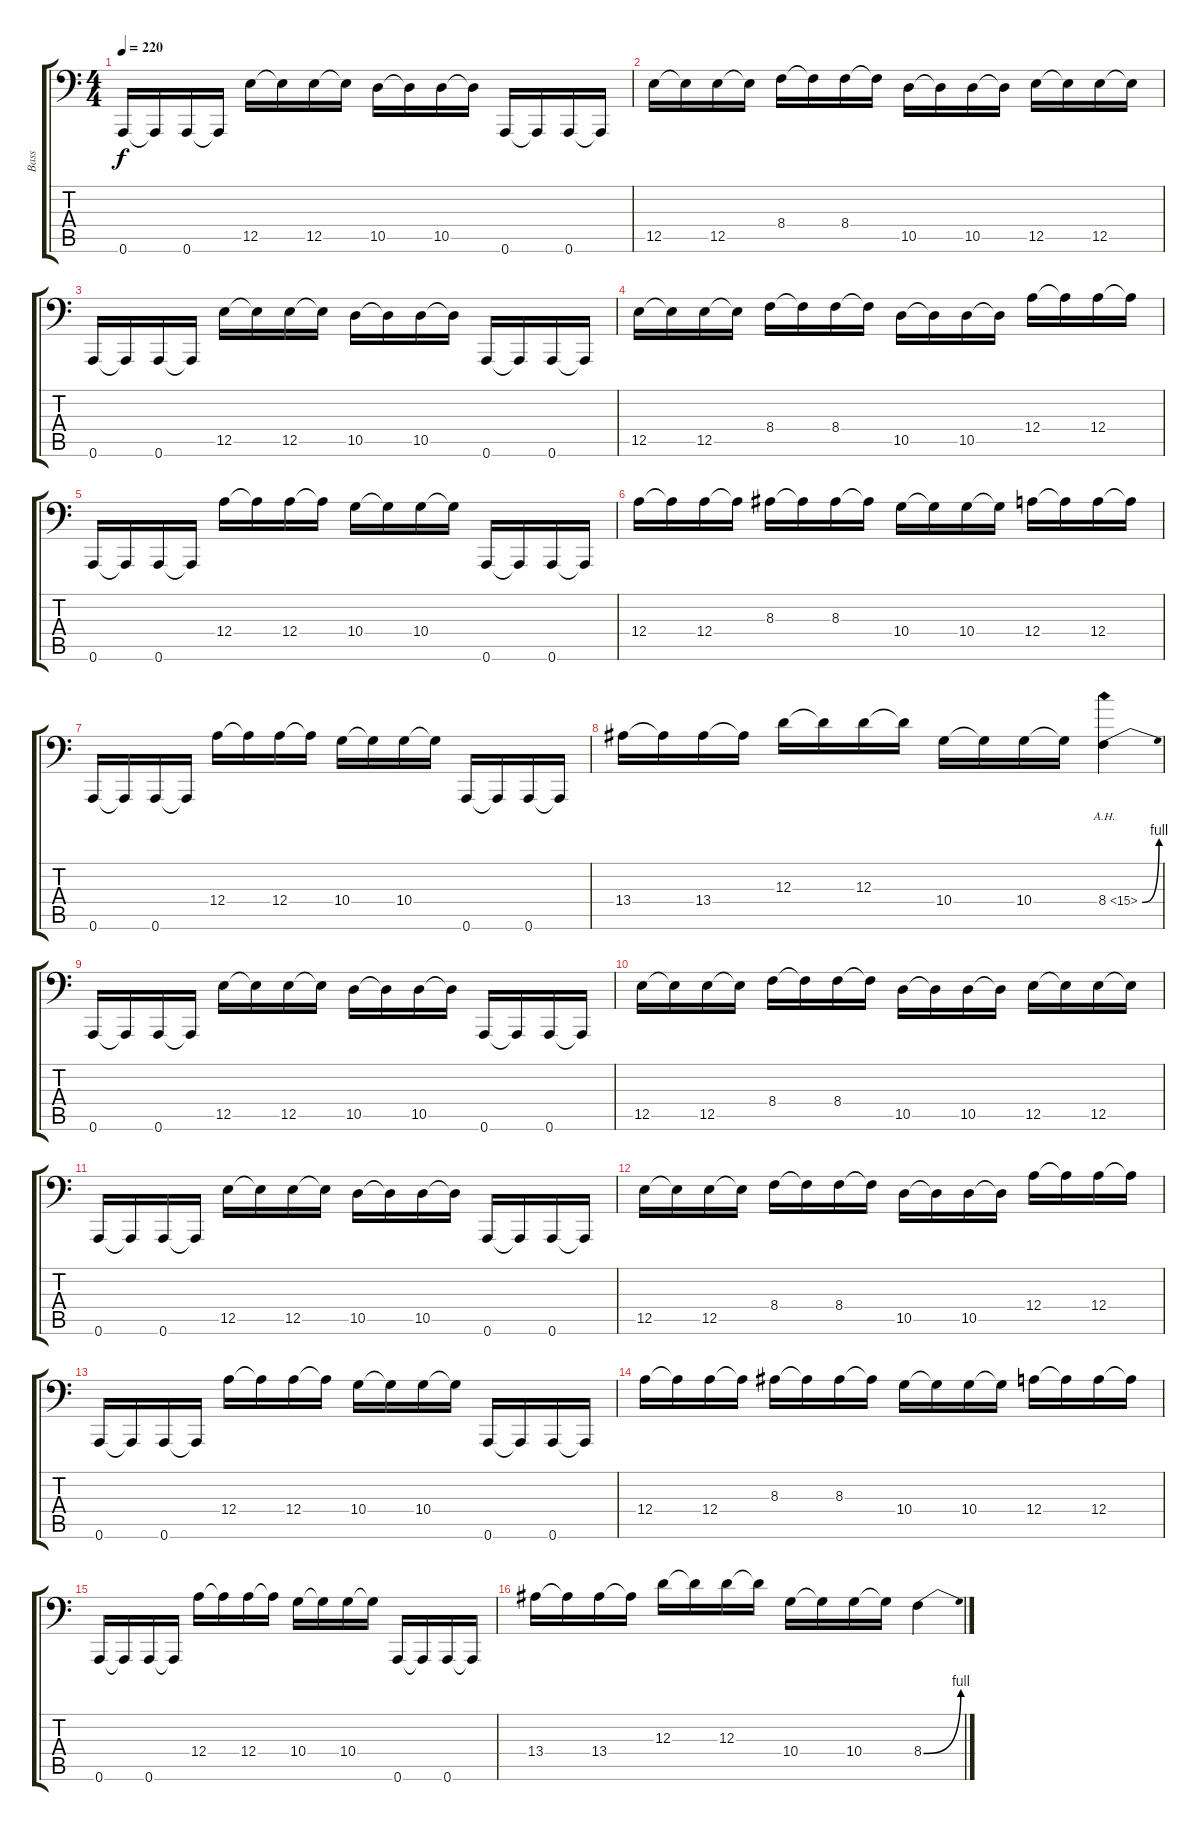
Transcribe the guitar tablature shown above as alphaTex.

\track ("Bass" "Bass") {instrument electricbassfinger}
\staff {score tabs}
\tuning (C3 G2 D2 A1 E1 A0) {hide}
\ts (4 4)
\tempo 220
\clef f4
\ks c
0.6.16{dy f} 0.6{t}.16 0.6.16 0.6{t}.16 12.5.16 12.5{t}.16 12.5.16 12.5{t}.16 10.5.16 10.5{t}.16 10.5.16 10.5{t}.16 0.6.16 0.6{t}.16 0.6.16 0.6{t}.16 |
12.5.16 12.5{t}.16 12.5.16 12.5{t}.16 8.4.16 8.4{t}.16 8.4.16 8.4{t}.16 10.5.16 10.5{t}.16 10.5.16 10.5{t}.16 12.5.16 12.5{t}.16 12.5.16 12.5{t}.16 |
0.6.16 0.6{t}.16 0.6.16 0.6{t}.16 12.5.16 12.5{t}.16 12.5.16 12.5{t}.16 10.5.16 10.5{t}.16 10.5.16 10.5{t}.16 0.6.16 0.6{t}.16 0.6.16 0.6{t}.16 |
12.5.16 12.5{t}.16 12.5.16 12.5{t}.16 8.4.16 8.4{t}.16 8.4.16 8.4{t}.16 10.5.16 10.5{t}.16 10.5.16 10.5{t}.16 12.4.16 12.4{t}.16 12.4.16 12.4{t}.16 |
0.6.16 0.6{t}.16 0.6.16 0.6{t}.16 12.4.16 12.4{t}.16 12.4.16 12.4{t}.16 10.4.16 10.4{t}.16 10.4.16 10.4{t}.16 0.6.16 0.6{t}.16 0.6.16 0.6{t}.16 |
12.4.16 12.4{t}.16 12.4.16 12.4{t}.16 8.3.16 8.3{t}.16 8.3.16 8.3{t}.16 10.4.16 10.4{t}.16 10.4.16 10.4{t}.16 12.4.16 12.4{t}.16 12.4.16 12.4{t}.16 |
0.6.16 0.6{t}.16 0.6.16 0.6{t}.16 12.4.16 12.4{t}.16 12.4.16 12.4{t}.16 10.4.16 10.4{t}.16 10.4.16 10.4{t}.16 0.6.16 0.6{t}.16 0.6.16 0.6{t}.16 |
13.4.16 13.4{t}.16 13.4.16 13.4{t}.16 12.3.16 12.3{t}.16 12.3.16 12.3{t}.16 10.4.16 10.4{t}.16 10.4.16 10.4{t}.16 8.4{be (bend 0 0 60 4) ah 7}.4 |
0.6.16 0.6{t}.16 0.6.16 0.6{t}.16 12.5.16 12.5{t}.16 12.5.16 12.5{t}.16 10.5.16 10.5{t}.16 10.5.16 10.5{t}.16 0.6.16 0.6{t}.16 0.6.16 0.6{t}.16 |
12.5.16 12.5{t}.16 12.5.16 12.5{t}.16 8.4.16 8.4{t}.16 8.4.16 8.4{t}.16 10.5.16 10.5{t}.16 10.5.16 10.5{t}.16 12.5.16 12.5{t}.16 12.5.16 12.5{t}.16 |
0.6.16 0.6{t}.16 0.6.16 0.6{t}.16 12.5.16 12.5{t}.16 12.5.16 12.5{t}.16 10.5.16 10.5{t}.16 10.5.16 10.5{t}.16 0.6.16 0.6{t}.16 0.6.16 0.6{t}.16 |
12.5.16 12.5{t}.16 12.5.16 12.5{t}.16 8.4.16 8.4{t}.16 8.4.16 8.4{t}.16 10.5.16 10.5{t}.16 10.5.16 10.5{t}.16 12.4.16 12.4{t}.16 12.4.16 12.4{t}.16 |
0.6.16 0.6{t}.16 0.6.16 0.6{t}.16 12.4.16 12.4{t}.16 12.4.16 12.4{t}.16 10.4.16 10.4{t}.16 10.4.16 10.4{t}.16 0.6.16 0.6{t}.16 0.6.16 0.6{t}.16 |
12.4.16 12.4{t}.16 12.4.16 12.4{t}.16 8.3.16 8.3{t}.16 8.3.16 8.3{t}.16 10.4.16 10.4{t}.16 10.4.16 10.4{t}.16 12.4.16 12.4{t}.16 12.4.16 12.4{t}.16 |
0.6.16 0.6{t}.16 0.6.16 0.6{t}.16 12.4.16 12.4{t}.16 12.4.16 12.4{t}.16 10.4.16 10.4{t}.16 10.4.16 10.4{t}.16 0.6.16 0.6{t}.16 0.6.16 0.6{t}.16 |
13.4.16 13.4{t}.16 13.4.16 13.4{t}.16 12.3.16 12.3{t}.16 12.3.16 12.3{t}.16 10.4.16 10.4{t}.16 10.4.16 10.4{t}.16 8.4{be (bend 0 0 60 4)}.4
